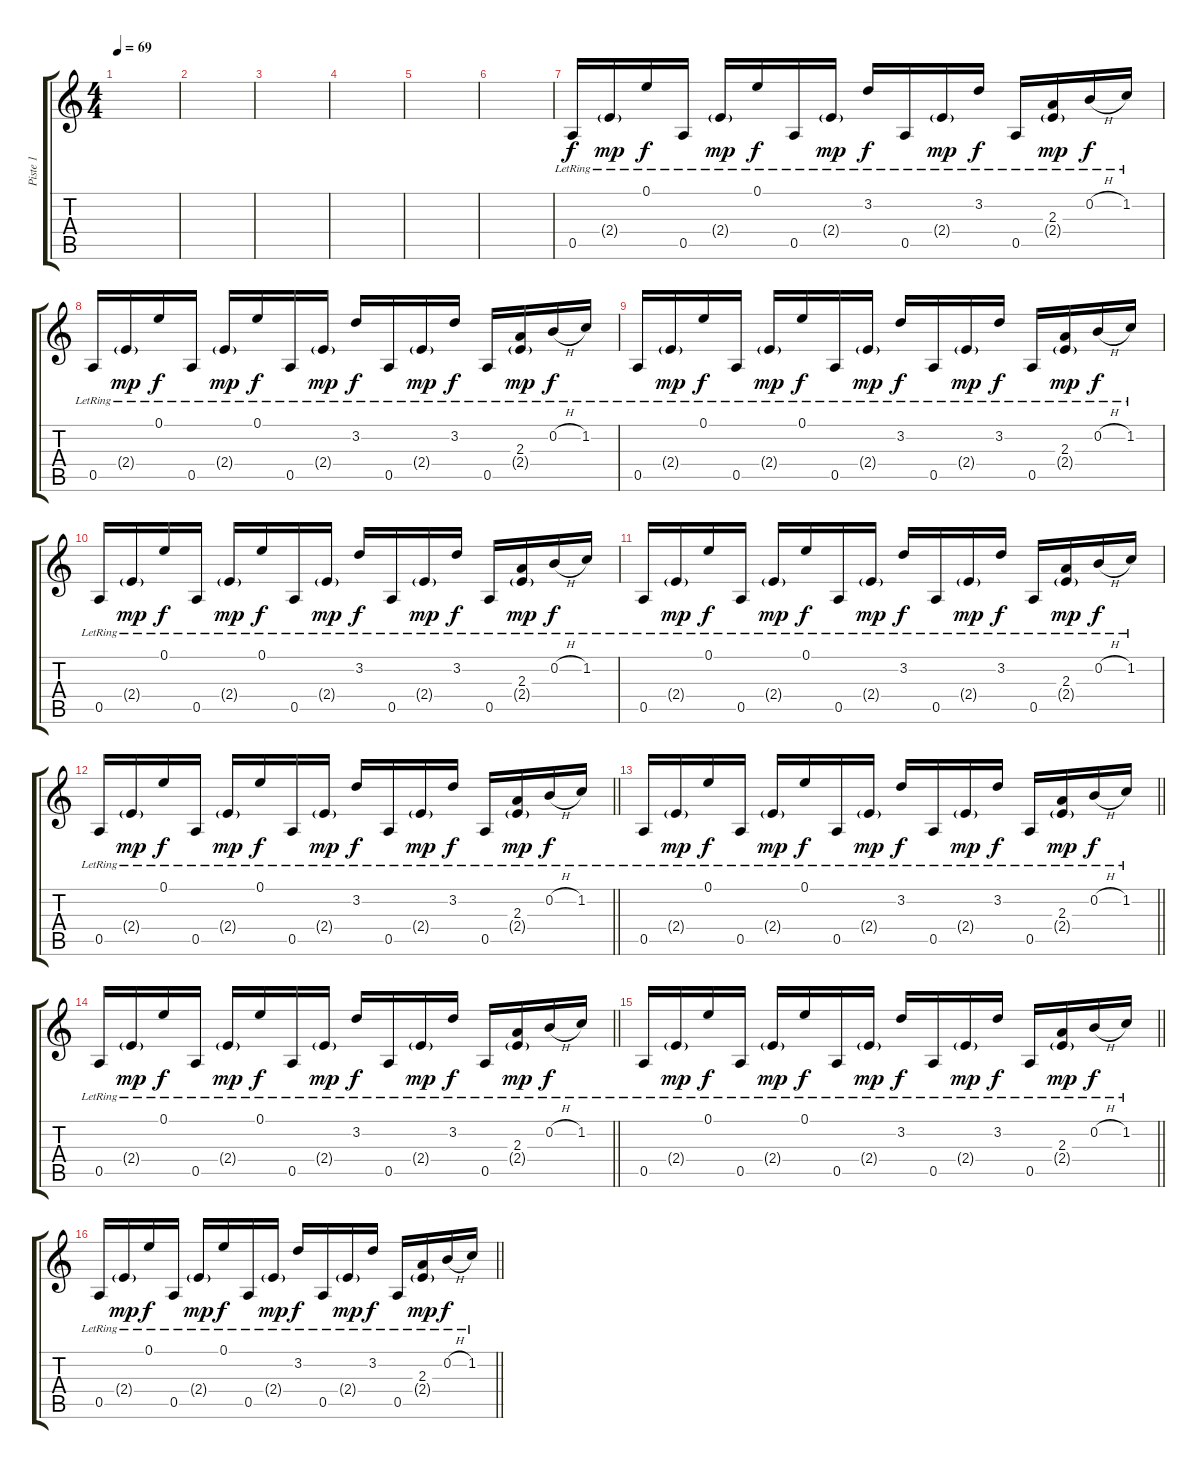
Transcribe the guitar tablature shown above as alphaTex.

\track ("Piste 1" "Piste 1") {instrument electricguitarjazz}
\staff {score tabs}
\tuning (E4 B3 G3 D3 A2 E2) {hide}
\ts (4 4)
\tempo 69
\clef g2
\ks c
|
|
|
|
|
|
0.5{lr}.16{dy f} 2.4{g lr}.16{dy mp} 0.1{lr}.16{dy f} 0.5{lr}.16 2.4{g lr}.16{dy mp} 0.1{lr}.16{dy f} 0.5{lr}.16 2.4{g lr}.16{dy mp} 3.2{lr}.16{dy f} 0.5{lr}.16 2.4{g lr}.16{dy mp} 3.2{lr}.16{dy f} 0.5{lr}.16 (2.3{lr} 2.4{g lr}).16{dy mp} 0.2{h lr}.16{dy f} 1.2{lr}.16 |
0.5{lr}.16 2.4{g lr}.16{dy mp} 0.1{lr}.16{dy f} 0.5{lr}.16 2.4{g lr}.16{dy mp} 0.1{lr}.16{dy f} 0.5{lr}.16 2.4{g lr}.16{dy mp} 3.2{lr}.16{dy f} 0.5{lr}.16 2.4{g lr}.16{dy mp} 3.2{lr}.16{dy f} 0.5{lr}.16 (2.3{lr} 2.4{g lr}).16{dy mp} 0.2{h lr}.16{dy f} 1.2{lr}.16 |
0.5{lr}.16 2.4{g lr}.16{dy mp} 0.1{lr}.16{dy f} 0.5{lr}.16 2.4{g lr}.16{dy mp} 0.1{lr}.16{dy f} 0.5{lr}.16 2.4{g lr}.16{dy mp} 3.2{lr}.16{dy f} 0.5{lr}.16 2.4{g lr}.16{dy mp} 3.2{lr}.16{dy f} 0.5{lr}.16 (2.3{lr} 2.4{g lr}).16{dy mp} 0.2{h lr}.16{dy f} 1.2{lr}.16 |
0.5{lr}.16 2.4{g lr}.16{dy mp} 0.1{lr}.16{dy f} 0.5{lr}.16 2.4{g lr}.16{dy mp} 0.1{lr}.16{dy f} 0.5{lr}.16 2.4{g lr}.16{dy mp} 3.2{lr}.16{dy f} 0.5{lr}.16 2.4{g lr}.16{dy mp} 3.2{lr}.16{dy f} 0.5{lr}.16 (2.3{lr} 2.4{g lr}).16{dy mp} 0.2{h lr}.16{dy f} 1.2{lr}.16 |
0.5{lr}.16 2.4{g lr}.16{dy mp} 0.1{lr}.16{dy f} 0.5{lr}.16 2.4{g lr}.16{dy mp} 0.1{lr}.16{dy f} 0.5{lr}.16 2.4{g lr}.16{dy mp} 3.2{lr}.16{dy f} 0.5{lr}.16 2.4{g lr}.16{dy mp} 3.2{lr}.16{dy f} 0.5{lr}.16 (2.3{lr} 2.4{g lr}).16{dy mp} 0.2{h lr}.16{dy f} 1.2{lr}.16 |
\barLineRight lightlight
0.5{lr}.16 2.4{g lr}.16{dy mp} 0.1{lr}.16{dy f} 0.5{lr}.16 2.4{g lr}.16{dy mp} 0.1{lr}.16{dy f} 0.5{lr}.16 2.4{g lr}.16{dy mp} 3.2{lr}.16{dy f} 0.5{lr}.16 2.4{g lr}.16{dy mp} 3.2{lr}.16{dy f} 0.5{lr}.16 (2.3{lr} 2.4{g lr}).16{dy mp} 0.2{h lr}.16{dy f} 1.2{lr}.16 |
\barLineRight lightlight
0.5{lr}.16 2.4{g lr}.16{dy mp} 0.1{lr}.16{dy f} 0.5{lr}.16 2.4{g lr}.16{dy mp} 0.1{lr}.16{dy f} 0.5{lr}.16 2.4{g lr}.16{dy mp} 3.2{lr}.16{dy f} 0.5{lr}.16 2.4{g lr}.16{dy mp} 3.2{lr}.16{dy f} 0.5{lr}.16 (2.3{lr} 2.4{g lr}).16{dy mp} 0.2{h lr}.16{dy f} 1.2{lr}.16 |
\barLineRight lightlight
0.5{lr}.16 2.4{g lr}.16{dy mp} 0.1{lr}.16{dy f} 0.5{lr}.16 2.4{g lr}.16{dy mp} 0.1{lr}.16{dy f} 0.5{lr}.16 2.4{g lr}.16{dy mp} 3.2{lr}.16{dy f} 0.5{lr}.16 2.4{g lr}.16{dy mp} 3.2{lr}.16{dy f} 0.5{lr}.16 (2.3{lr} 2.4{g lr}).16{dy mp} 0.2{h lr}.16{dy f} 1.2{lr}.16 |
\barLineRight lightlight
0.5{lr}.16 2.4{g lr}.16{dy mp} 0.1{lr}.16{dy f} 0.5{lr}.16 2.4{g lr}.16{dy mp} 0.1{lr}.16{dy f} 0.5{lr}.16 2.4{g lr}.16{dy mp} 3.2{lr}.16{dy f} 0.5{lr}.16 2.4{g lr}.16{dy mp} 3.2{lr}.16{dy f} 0.5{lr}.16 (2.3{lr} 2.4{g lr}).16{dy mp} 0.2{h lr}.16{dy f} 1.2{lr}.16 |
\barLineRight lightlight
0.5{lr}.16 2.4{g lr}.16{dy mp} 0.1{lr}.16{dy f} 0.5{lr}.16 2.4{g lr}.16{dy mp} 0.1{lr}.16{dy f} 0.5{lr}.16 2.4{g lr}.16{dy mp} 3.2{lr}.16{dy f} 0.5{lr}.16 2.4{g lr}.16{dy mp} 3.2{lr}.16{dy f} 0.5{lr}.16 (2.3{lr} 2.4{g lr}).16{dy mp} 0.2{h lr}.16{dy f} 1.2{lr}.16
